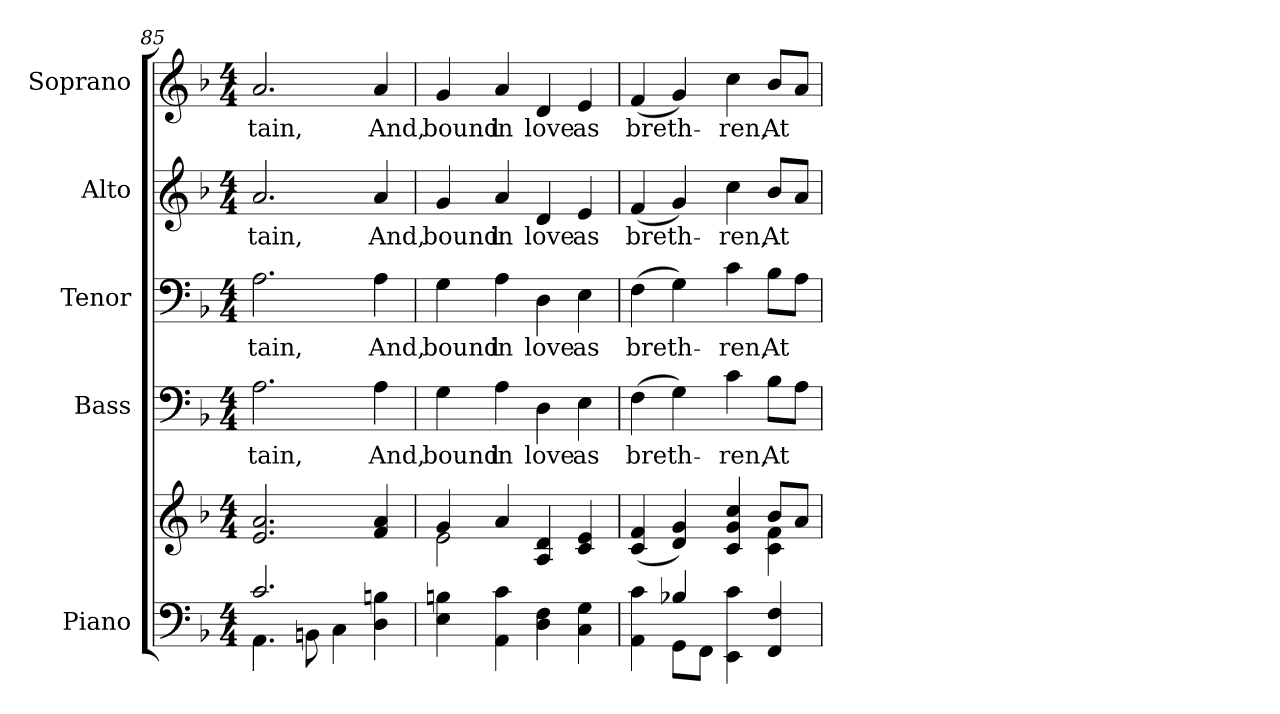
**kern	**kern	**kern	**text	**kern	**text	**kern	**text	**kern	**text
*part5	*part5	*part4	*part4	*part3	*part3	*part2	*part2	*part1	*part1
*staff6	*staff5	*staff4	*staff4	*staff3	*staff3	*staff2	*staff2	*staff1	*staff1
*I"Piano	*	*I"Bass	*	*I"Tenor	*	*I"Alto	*	*I"Soprano	*
*I'Pno.	*	*I'B.	*	*I'T.	*	*I'A.	*	*I'S.	*
*clefF4	*clefG2	*clefF4	*	*clefF4	*	*clefG2	*	*clefG2	*
*k[b-]	*k[b-]	*k[b-]	*	*k[b-]	*	*k[b-]	*	*k[b-]	*
*F:	*F:	*F:	*	*F:	*	*F:	*	*F:	*
*M4/4	*M4/4	*M4/4	*	*M4/4	*	*M4/4	*	*M4/4	*
=85	=85	=85	=85	=85	=85	=85	=85	=85	=85
*^	*	*	*	*	*	*	*	*	*
!	!	!	!	!LO:LY:b:color=#000000	!	!	!	!	!	!
!	!	!	!	!	!	!LO:LY:b:color=#000000	!	!	!	!
!	!	!	!	!	!	!	!	!LO:LY:b:color=#000000	!	!
!	!	!	!	!	!	!	!	!	!	!LO:LY:b:color=#000000
2.ci/	4.AAi\	2.ei/ 2.ai	2.Ai\	tain,	2.Ai\	tain,	2.ai/	tain,	2.ai/	tain,
.	8BBni\	.	.	.	.	.	.	.	.	.
.	4Ci\	.	.	.	.	.	.	.	.	.
!	!	!	!	!LO:LY:b:color=#000000	!	!	!	!	!	!
!	!	!	!	!	!	!LO:LY:b:color=#000000	!	!	!	!
!	!	!	!	!	!	!	!	!LO:LY:b:color=#000000	!	!
!	!	!	!	!	!	!	!	!	!	!LO:LY:b:color=#000000
4Di\ 4Bni	4ryy	4fi/ 4ai	4Ai\	And,	4Ai\	And,	4ai/	And,	4ai/	And,
*v	*v	*	*	*	*	*	*	*	*	*
!!LO:LB:g=z
=86	=86	=86	=86	=86	=86	=86	=86	=86	=86
*	*^	*	*	*	*	*	*	*	*
*^	*	*	*	*	*	*	*	*	*	*
!	!	!	!	!	!LO:LY:b:color=#000000	!	!	!	!	!	!
*v	*v	*	*	*	*	*	*	*	*	*	*
*^	*	*	*	*	*	*	*	*	*	*
!	!	!	!	!	!	!	!LO:LY:b:color=#000000	!	!	!	!
*v	*v	*	*	*	*	*	*	*	*	*	*
*^	*	*	*	*	*	*	*	*	*	*
!	!	!	!	!	!	!	!	!	!LO:LY:b:color=#000000	!	!
*v	*v	*	*	*	*	*	*	*	*	*	*
*^	*	*	*	*	*	*	*	*	*	*
!	!	!	!	!	!	!	!	!	!	!	!LO:LY:b:color=#000000
*v	*v	*	*	*	*	*	*	*	*	*	*
4Ei\ 4Bni	4gi/	2ei\	4Gi\	bound	4Gi\	bound	4gi/	bound	4gi/	bound
!	!	!	!	!LO:LY:b:color=#000000	!	!	!	!	!	!
!	!	!	!	!	!	!LO:LY:b:color=#000000	!	!	!	!
!	!	!	!	!	!	!	!	!LO:LY:b:color=#000000	!	!
!	!	!	!	!	!	!	!	!	!	!LO:LY:b:color=#000000
4AAi\ 4ci	4ai/	.	4Ai\	in	4Ai\	in	4ai/	in	4ai/	in
!	!	!	!	!LO:LY:b:color=#000000	!	!	!	!	!	!
!	!	!	!	!	!	!LO:LY:b:color=#000000	!	!	!	!
!	!	!	!	!	!	!	!	!LO:LY:b:color=#000000	!	!
!	!	!	!	!	!	!	!	!	!	!LO:LY:b:color=#000000
4Di\ 4Fi	4Ai/ 4di	2ryy	4Di\	love	4Di\	love	4di/	love	4di/	love
!	!	!	!	!LO:LY:b:color=#000000	!	!	!	!	!	!
!	!	!	!	!	!	!LO:LY:b:color=#000000	!	!	!	!
!	!	!	!	!	!	!	!	!LO:LY:b:color=#000000	!	!
!	!	!	!	!	!	!	!	!	!	!LO:LY:b:color=#000000
4Ci\ 4Gi	4ci/ 4ei	.	4Ei\	as	4Ei\	as	4ei/	as	4ei/	as
=87	=87	=87	=87	=87	=87	=87	=87	=87	=87	=87
*^	*	*	*	*	*	*	*	*	*	*
!	!	!	!	!	!LO:LY:b:color=#000000	!	!	!	!	!	!
!	!	!	!	!	!	!	!LO:LY:b:color=#000000	!	!	!	!
!	!	!	!	!	!	!	!	!	!LO:LY:b:color=#000000	!	!
!	!	!	!	!	!	!	!	!	!	!	!LO:LY:b:color=#000000
4AAi\ 4ci	4ryy	(4ci/ 4fi	2ryy	(4Fi\	breth-	(4Fi\	breth-	(4fi/	breth-	(4fi/	breth-
4B-Xi/	8GGi\L	4di/ 4gi)	.	4Gi\)	.	4Gi\)	.	4gi/)	.	4gi/)	.
.	8FFi\J	.	.	.	.	.	.	.	.	.	.
!	!	!	!	!	!LO:LY:b:color=#000000	!	!	!	!	!	!
!	!	!	!	!	!	!	!LO:LY:b:color=#000000	!	!	!	!
!	!	!	!	!	!	!	!	!	!LO:LY:b:color=#000000	!	!
!	!	!	!	!	!	!	!	!	!	!	!LO:LY:b:color=#000000
4EEi\ 4ci	2ryy	4ci/ 4gi 4cci	4ryy	4ci\	-ren,	4ci\	-ren,	4cci\	-ren,	4cci\	-ren,
!	!	!	!	!	!LO:LY:b:color=#000000	!	!	!	!	!	!
!	!	!	!	!	!	!	!LO:LY:b:color=#000000	!	!	!	!
!	!	!	!	!	!	!	!	!	!LO:LY:b:color=#000000	!	!
!	!	!	!	!	!	!	!	!	!	!	!LO:LY:b:color=#000000
4FFi/ 4Fi	.	8b-i/L	4ci\ 4fi	8B-i\L	At	8B-i\L	At	8b-i/L	At	8b-i/L	At
.	.	8ai/J	.	8Ai\J	.	8Ai\J	.	8ai/J	.	8ai/J	.
*v	*v	*	*	*	*	*	*	*	*	*	*
*	*v	*v	*	*	*	*	*	*	*	*
=	=	=	=	=	=	=	=	=	=
*-	*-	*-	*-	*-	*-	*-	*-	*-	*-
